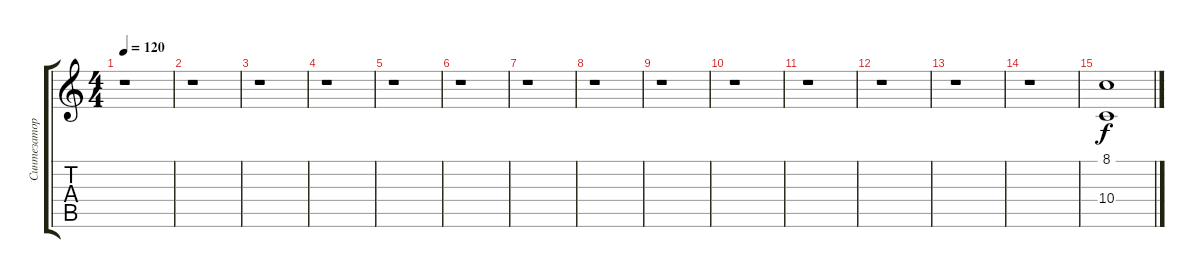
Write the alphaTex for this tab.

\track ("Синтезатор" "Синтезатор") {instrument orchestrahit}
\staff {score tabs}
\tuning (E4 B3 G3 D3 A2 E2) {hide}
\ts (4 4)
\tempo 120
\clef g2
\ks c
r.1{dy f} |
r.1 |
r.1 |
r.1 |
r.1 |
r.1 |
r.1 |
r.1 |
r.1 |
r.1 |
r.1 |
r.1 |
r.1 |
r.1 |
(8.1 10.4).1
